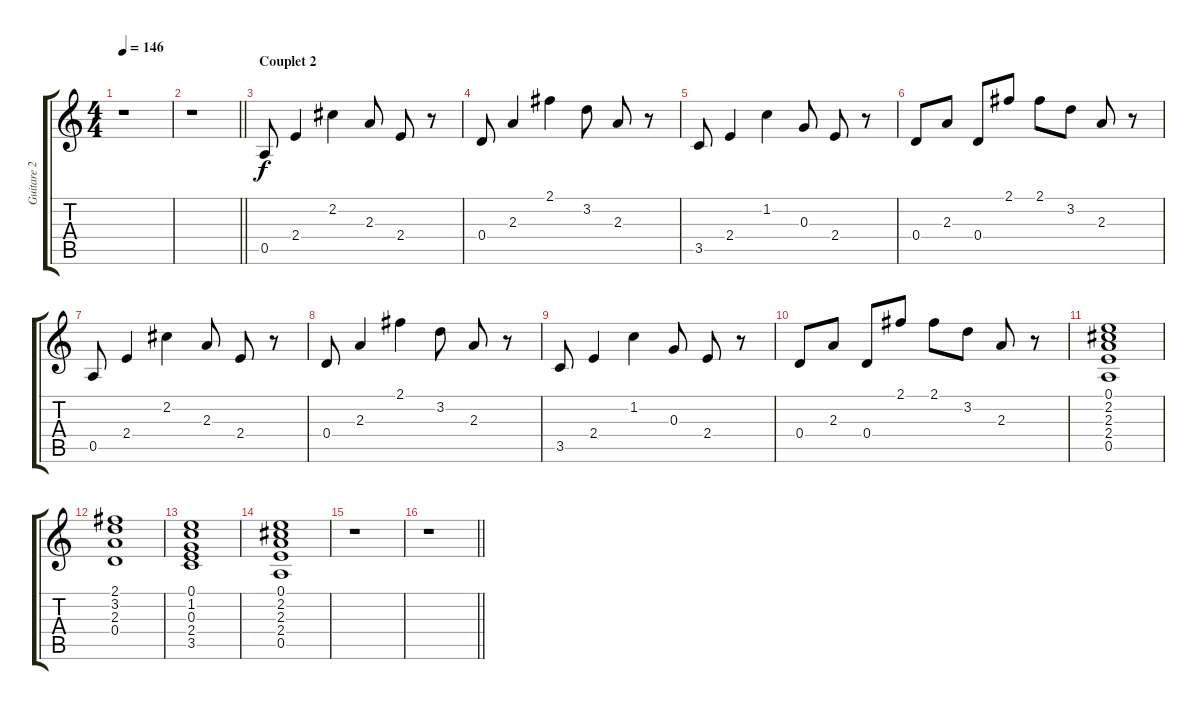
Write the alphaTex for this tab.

\track ("Guitare 2" "Guitare 2") {instrument overdrivenguitar}
\staff {score tabs}
\tuning (E4 B3 G3 D3 A2 E2) {hide}
\ts (4 4)
\tempo 146
\clef g2
\ks c
r.1{dy f} |
\barLineRight lightlight
r.1 |
\section ("" "Couplet 2")
0.5.8 2.4.4 2.2.4 2.3.8 2.4.8 r.8 |
0.4.8 2.3.4 2.1.4 3.2.8 2.3.8 r.8 |
3.5.8 2.4.4 1.2.4 0.3.8 2.4.8 r.8 |
0.4.8 2.3.8 0.4.8 2.1.8 2.1.8 3.2.8 2.3.8 r.8 |
0.5.8 2.4.4 2.2.4 2.3.8 2.4.8 r.8 |
0.4.8 2.3.4 2.1.4 3.2.8 2.3.8 r.8 |
3.5.8 2.4.4 1.2.4 0.3.8 2.4.8 r.8 |
0.4.8 2.3.8 0.4.8 2.1.8 2.1.8 3.2.8 2.3.8 r.8 |
(0.1 2.2 2.3 2.4 0.5).1 |
(2.1 3.2 2.3 0.4).1 |
(0.1 1.2 0.3 2.4 3.5).1 |
(0.1 2.2 2.3 2.4 0.5).1 |
r.1 |
\barLineRight lightlight
r.1
